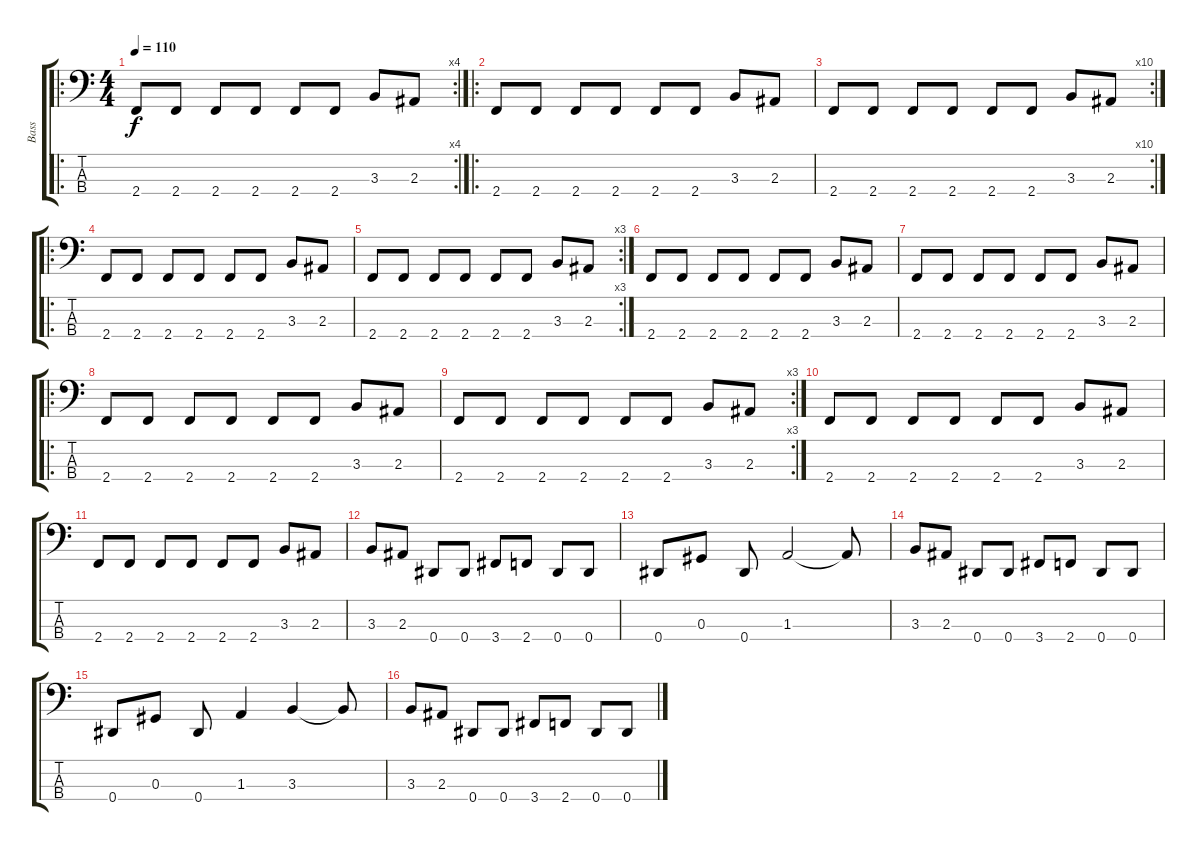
\track ("Bass" "Bass") {instrument electricbassfinger}
\staff {score tabs}
\tuning (Gb2 Db2 Ab1 Eb1) {hide}
\ro
\rc 4
\ts (4 4)
\tempo 110
\clef f4
\ks c
2.4.8{dy f instrument electricbassfinger} 2.4.8 2.4.8 2.4.8 2.4.8 2.4.8 3.3.8 2.3.8 |
\ro
2.4.8 2.4.8 2.4.8 2.4.8 2.4.8 2.4.8 3.3.8 2.3.8 |
\rc 10
2.4.8 2.4.8 2.4.8 2.4.8 2.4.8 2.4.8 3.3.8 2.3.8 |
\ro
2.4.8 2.4.8 2.4.8 2.4.8 2.4.8 2.4.8 3.3.8 2.3.8 |
\rc 3
2.4.8 2.4.8 2.4.8 2.4.8 2.4.8 2.4.8 3.3.8 2.3.8 |
2.4.8 2.4.8 2.4.8 2.4.8 2.4.8 2.4.8 3.3.8 2.3.8 |
2.4.8 2.4.8 2.4.8 2.4.8 2.4.8 2.4.8 3.3.8 2.3.8 |
\ro
2.4.8 2.4.8 2.4.8 2.4.8 2.4.8 2.4.8 3.3.8 2.3.8 |
\rc 3
2.4.8 2.4.8 2.4.8 2.4.8 2.4.8 2.4.8 3.3.8 2.3.8 |
2.4.8 2.4.8 2.4.8 2.4.8 2.4.8 2.4.8 3.3.8 2.3.8 |
2.4.8 2.4.8 2.4.8 2.4.8 2.4.8 2.4.8 3.3.8 2.3.8 |
3.3.8 2.3.8 0.4.8 0.4.8 3.4.8 2.4.8 0.4.8 0.4.8 |
0.4.8 0.3.8 0.4.8 1.3.2 1.3{t}.8 |
3.3.8 2.3.8 0.4.8 0.4.8 3.4.8 2.4.8 0.4.8 0.4.8 |
0.4.8 0.3.8 0.4.8 1.3.4 3.3.4 3.3{t}.8 |
3.3.8 2.3.8 0.4.8 0.4.8 3.4.8 2.4.8 0.4.8 0.4.8
